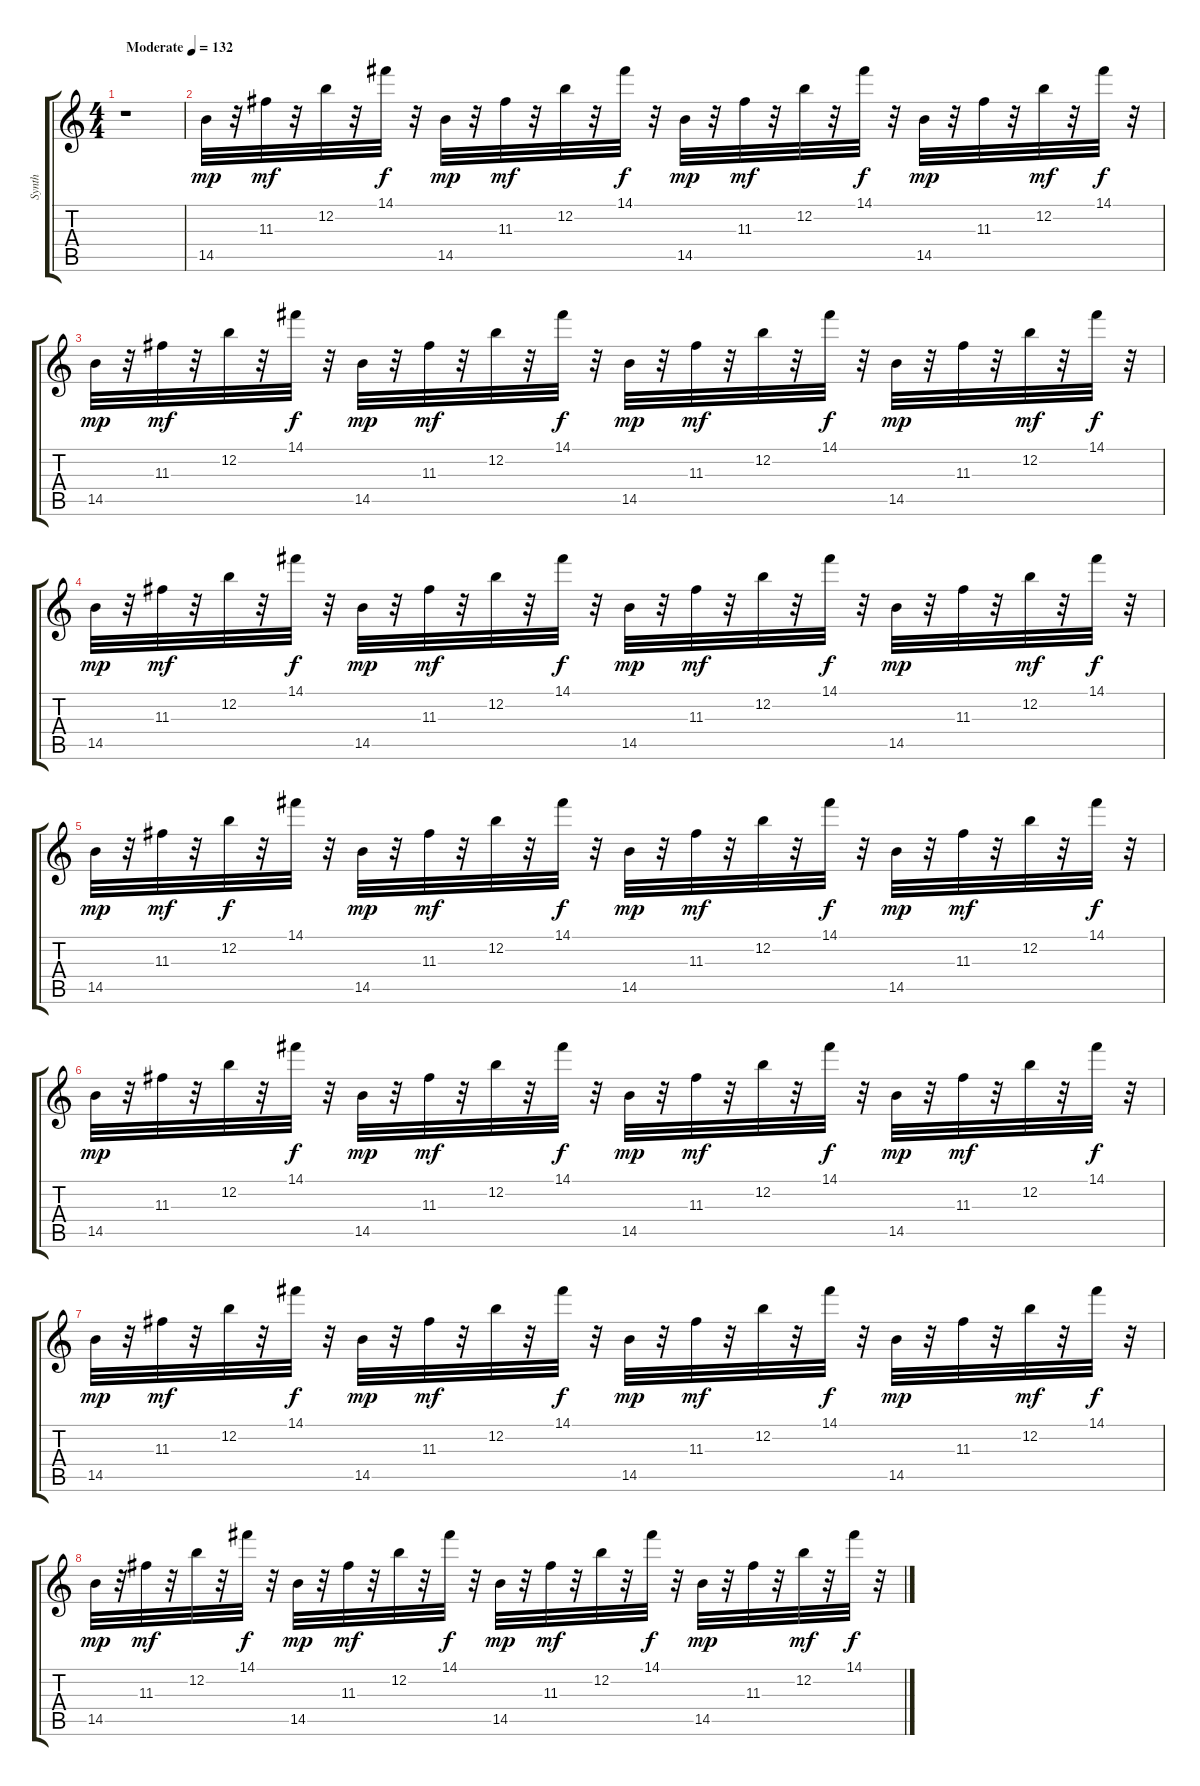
\track ("Synth" "Synth") {instrument electricbasspick}
\staff {score tabs}
\tuning (E4 B3 G3 D3 A2 E2) {hide}
\ts (4 4)
\tempo (132 "Moderate")
\clef g2
\ks c
r.1{dy mp instrument electricbasspick} |
14.5.32 r.32 11.3.32{dy mf} r.32 12.2.32 r.32 14.1.32{dy f} r.32 14.5.32{dy mp} r.32 11.3.32{dy mf} r.32 12.2.32 r.32 14.1.32{dy f} r.32 14.5.32{dy mp} r.32 11.3.32{dy mf} r.32 12.2.32 r.32 14.1.32{dy f} r.32 14.5.32{dy mp} r.32 11.3.32 r.32 12.2.32{dy mf} r.32 14.1.32{dy f} r.32 |
14.5.32{dy mp} r.32 11.3.32{dy mf} r.32 12.2.32 r.32 14.1.32{dy f} r.32 14.5.32{dy mp} r.32 11.3.32{dy mf} r.32 12.2.32 r.32 14.1.32{dy f} r.32 14.5.32{dy mp} r.32 11.3.32{dy mf} r.32 12.2.32 r.32 14.1.32{dy f} r.32 14.5.32{dy mp} r.32 11.3.32 r.32 12.2.32{dy mf} r.32 14.1.32{dy f} r.32 |
14.5.32{dy mp} r.32 11.3.32{dy mf} r.32 12.2.32 r.32 14.1.32{dy f} r.32 14.5.32{dy mp} r.32 11.3.32{dy mf} r.32 12.2.32 r.32 14.1.32{dy f} r.32 14.5.32{dy mp} r.32 11.3.32{dy mf} r.32 12.2.32 r.32 14.1.32{dy f} r.32 14.5.32{dy mp} r.32 11.3.32 r.32 12.2.32{dy mf} r.32 14.1.32{dy f} r.32 |
14.5.32{dy mp} r.32 11.3.32{dy mf} r.32 12.2.32{dy f} r.32 14.1.32 r.32 14.5.32{dy mp} r.32 11.3.32{dy mf} r.32 12.2.32 r.32 14.1.32{dy f} r.32 14.5.32{dy mp} r.32 11.3.32{dy mf} r.32 12.2.32 r.32 14.1.32{dy f} r.32 14.5.32{dy mp} r.32 11.3.32{dy mf} r.32 12.2.32 r.32 14.1.32{dy f} r.32 |
14.5.32{dy mp} r.32 11.3.32 r.32 12.2.32 r.32 14.1.32{dy f} r.32 14.5.32{dy mp} r.32 11.3.32{dy mf} r.32 12.2.32 r.32 14.1.32{dy f} r.32 14.5.32{dy mp} r.32 11.3.32{dy mf} r.32 12.2.32 r.32 14.1.32{dy f} r.32 14.5.32{dy mp} r.32 11.3.32{dy mf} r.32 12.2.32 r.32 14.1.32{dy f} r.32 |
14.5.32{dy mp} r.32 11.3.32{dy mf} r.32 12.2.32 r.32 14.1.32{dy f} r.32 14.5.32{dy mp} r.32 11.3.32{dy mf} r.32 12.2.32 r.32 14.1.32{dy f} r.32 14.5.32{dy mp} r.32 11.3.32{dy mf} r.32 12.2.32 r.32 14.1.32{dy f} r.32 14.5.32{dy mp} r.32 11.3.32 r.32 12.2.32{dy mf} r.32 14.1.32{dy f} r.32 |
14.5.32{dy mp} r.32 11.3.32{dy mf} r.32 12.2.32 r.32 14.1.32{dy f} r.32 14.5.32{dy mp} r.32 11.3.32{dy mf} r.32 12.2.32 r.32 14.1.32{dy f} r.32 14.5.32{dy mp} r.32 11.3.32{dy mf} r.32 12.2.32 r.32 14.1.32{dy f} r.32 14.5.32{dy mp} r.32 11.3.32 r.32 12.2.32{dy mf} r.32 14.1.32{dy f} r.32
